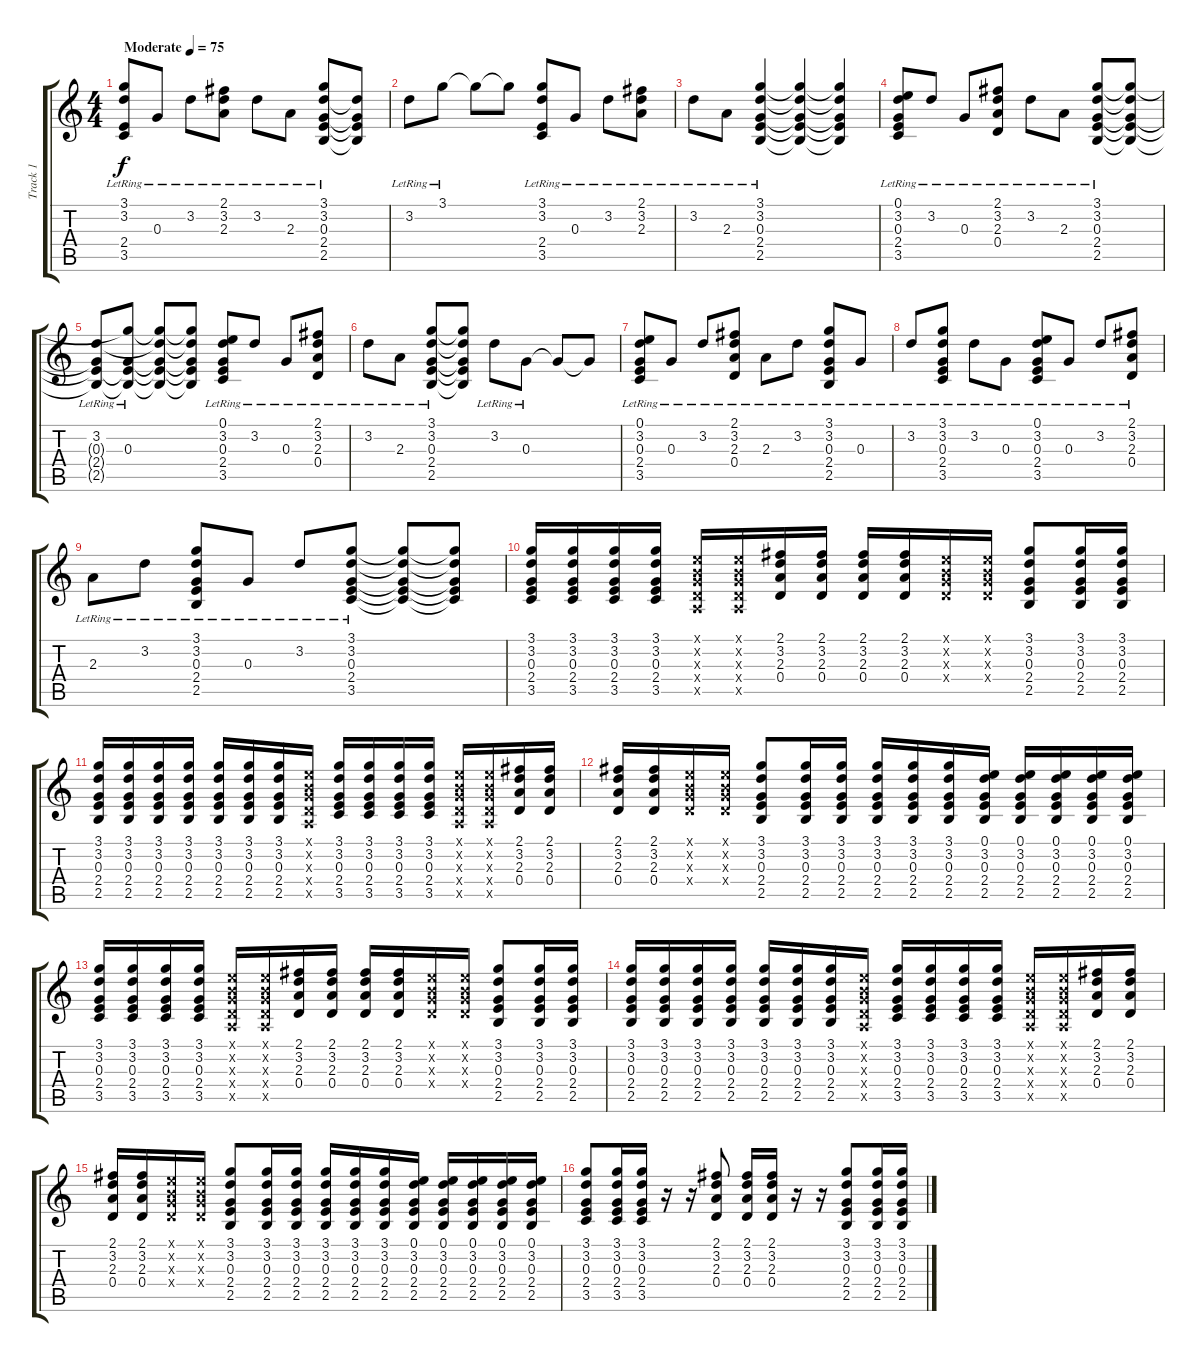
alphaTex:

\track ("Track 1" "Track 1") {instrument electricguitarjazz}
\staff {score tabs}
\tuning (E4 B3 G3 D3 A2 E2) {hide}
\ts (4 4)
\tempo (75 "Moderate")
\clef g2
\ks c
(3.1{lr} 3.2{lr} 2.4{lr} 3.5{lr}).8{dy f instrument electricguitarjazz} 0.3{lr}.8 3.2{lr}.8 (2.1{lr} 3.2{lr} 2.3{lr}).8 3.2{lr}.8 2.3{lr}.8 (3.1{lr} 3.2{lr} 0.3{lr} 2.4{lr} 2.5{lr}).8 (3.2{t} 0.3{t} 2.4{t} 2.5{t}).8 |
3.2{lr}.8 3.1{lr}.8 3.1{t}.8 3.1{t}.8 (3.1{lr} 3.2{lr} 2.4{lr} 3.5{lr}).8 0.3{lr}.8 3.2{lr}.8 (2.1{lr} 3.2{lr} 2.3{lr}).8 |
3.2{lr}.8 2.3{lr}.8 (3.1{lr} 3.2{lr} 0.3{lr} 2.4{lr} 2.5{lr}).4 (3.1{t} 3.2{t} 0.3{t} 2.4{t} 2.5{t}).4 (3.1{t} 3.2{t} 0.3{t} 2.4{t} 2.5{t}).4 |
(0.1{lr} 3.2{lr} 0.3{lr} 2.4{lr} 3.5{lr}).8 3.2{lr}.8 0.3{lr}.8 (2.1{lr} 3.2{lr} 2.3{lr} 0.4).8 3.2{lr}.8 2.3{lr}.8 (3.1{lr} 3.2{lr} 0.3{lr} 2.4{lr} 2.5{lr}).8 (3.1{t} 3.2{t} 0.3{t} 2.4{t} 2.5{t}).8 |
(3.2{lr} 0.3{t} 2.4{t} 2.5{t}).8 (3.1{t} 0.3{lr} 2.4{t} 2.5{t}).8 (3.1{t} 3.2{t} 0.3{t} 2.4{t} 2.5{t}).8 (3.1{t} 3.2{t} 0.3{t} 2.4{t} 2.5{t}).8 (0.1{lr} 3.2{lr} 0.3{lr} 2.4{lr} 3.5{lr}).8 3.2{lr}.8 0.3{lr}.8 (2.1{lr} 3.2{lr} 2.3{lr} 0.4{lr}).8 |
3.2{lr}.8 2.3{lr}.8 (3.1{lr} 3.2{lr} 0.3{lr} 2.4{lr} 2.5{lr}).8 (3.1{t} 3.2{t} 0.3{t} 2.4{t} 2.5{t}).8 3.2{lr}.8 0.3{lr}.8 0.3{t}.8 0.3{t}.8 |
(0.1{lr} 3.2{lr} 0.3{lr} 2.4{lr} 3.5{lr}).8 0.3{lr}.8 3.2{lr}.8 (2.1{lr} 3.2{lr} 2.3{lr} 0.4{lr}).8 2.3{lr}.8 3.2{lr}.8 (3.1{lr} 3.2{lr} 0.3{lr} 2.4{lr} 2.5{lr}).8 0.3{lr}.8 |
3.2{lr}.8 (3.1{lr} 3.2{lr} 0.3{lr} 2.4{lr} 3.5{lr}).8 3.2{lr}.8 0.3{lr}.8 (0.1{lr} 3.2{lr} 0.3{lr} 2.4{lr} 3.5{lr}).8 0.3{lr}.8 3.2{lr}.8 (2.1{lr} 3.2{lr} 2.3{lr} 0.4{lr}).8 |
2.3{lr}.8 3.2{lr}.8 (3.1{lr} 3.2{lr} 0.3{lr} 2.4{lr} 2.5{lr}).8 0.3{lr}.8 3.2{lr}.8 (3.1{lr} 3.2{lr} 0.3{lr} 2.4{lr} 3.5{lr}).8 (3.1{t} 3.2{t} 0.3{t} 2.4{t} 3.5{t}).8 (3.1{t} 3.2{t} 0.3{t} 2.4{t} 3.5{t}).8 |
(3.1 3.2 0.3 2.4 3.5).16 (3.1 3.2 0.3 2.4 3.5).16 (3.1 3.2 0.3 2.4 3.5).16 (3.1 3.2 0.3 2.4 3.5).16 (0.1{x} 0.2{x} 0.3{x} 0.4{x} 0.5{x}).16 (0.1{x} 0.2{x} 0.3{x} 0.4{x} 0.5{x}).16 (2.1 3.2 2.3 0.4).16 (2.1 3.2 2.3 0.4).16 (2.1 3.2 2.3 0.4).16 (2.1 3.2 2.3 0.4).16 (0.1{x} 0.2{x} 0.3{x} 0.4{x}).16 (0.1{x} 0.2{x} 0.3{x} 0.4{x}).16 (3.1 3.2 0.3 2.4 2.5).8 (3.1 3.2 0.3 2.4 2.5).16 (3.1 3.2 0.3 2.4 2.5).16 |
(3.1 3.2 0.3 2.4 2.5).16 (3.1 3.2 0.3 2.4 2.5).16 (3.1 3.2 0.3 2.4 2.5).16 (3.1 3.2 0.3 2.4 2.5).16 (3.1 3.2 0.3 2.4 2.5).16 (3.1 3.2 0.3 2.4 2.5).16 (3.1 3.2 0.3 2.4 2.5).16 (0.1{x} 0.2{x} 0.3{x} 0.4{x} 0.5{x}).16 (3.1 3.2 0.3 2.4 3.5).16 (3.1 3.2 0.3 2.4 3.5).16 (3.1 3.2 0.3 2.4 3.5).16 (3.1 3.2 0.3 2.4 3.5).16 (0.1{x} 0.2{x} 0.3{x} 0.4{x} 0.5{x}).16 (0.1{x} 0.2{x} 0.3{x} 0.4{x} 0.5{x}).16 (2.1 3.2 2.3 0.4).16 (2.1 3.2 2.3 0.4).16 |
(2.1 3.2 2.3 0.4).16 (2.1 3.2 2.3 0.4).16 (0.1{x} 0.2{x} 0.3{x} 0.4{x}).16 (0.1{x} 0.2{x} 0.3{x} 0.4{x}).16 (3.1 3.2 0.3 2.4 2.5).8 (3.1 3.2 0.3 2.4 2.5).16 (3.1 3.2 0.3 2.4 2.5).16 (3.1 3.2 0.3 2.4 2.5).16 (3.1 3.2 0.3 2.4 2.5).16 (3.1 3.2 0.3 2.4 2.5).16 (0.1 3.2 0.3 2.4 2.5).16 (0.1 3.2 0.3 2.4 2.5).16 (0.1 3.2 0.3 2.4 2.5).16 (0.1 3.2 0.3 2.4 2.5).16 (0.1 3.2 0.3 2.4 2.5).16 |
(3.1 3.2 0.3 2.4 3.5).16 (3.1 3.2 0.3 2.4 3.5).16 (3.1 3.2 0.3 2.4 3.5).16 (3.1 3.2 0.3 2.4 3.5).16 (0.1{x} 0.2{x} 0.3{x} 0.4{x} 0.5{x}).16 (0.1{x} 0.2{x} 0.3{x} 0.4{x} 0.5{x}).16 (2.1 3.2 2.3 0.4).16 (2.1 3.2 2.3 0.4).16 (2.1 3.2 2.3 0.4).16 (2.1 3.2 2.3 0.4).16 (0.1{x} 0.2{x} 0.3{x} 0.4{x}).16 (0.1{x} 0.2{x} 0.3{x} 0.4{x}).16 (3.1 3.2 0.3 2.4 2.5).8 (3.1 3.2 0.3 2.4 2.5).16 (3.1 3.2 0.3 2.4 2.5).16 |
(3.1 3.2 0.3 2.4 2.5).16 (3.1 3.2 0.3 2.4 2.5).16 (3.1 3.2 0.3 2.4 2.5).16 (3.1 3.2 0.3 2.4 2.5).16 (3.1 3.2 0.3 2.4 2.5).16 (3.1 3.2 0.3 2.4 2.5).16 (3.1 3.2 0.3 2.4 2.5).16 (0.1{x} 0.2{x} 0.3{x} 0.4{x} 0.5{x}).16 (3.1 3.2 0.3 2.4 3.5).16 (3.1 3.2 0.3 2.4 3.5).16 (3.1 3.2 0.3 2.4 3.5).16 (3.1 3.2 0.3 2.4 3.5).16 (0.1{x} 0.2{x} 0.3{x} 0.4{x} 0.5{x}).16 (0.1{x} 0.2{x} 0.3{x} 0.4{x} 0.5{x}).16 (2.1 3.2 2.3 0.4).16 (2.1 3.2 2.3 0.4).16 |
(2.1 3.2 2.3 0.4).16 (2.1 3.2 2.3 0.4).16 (0.1{x} 0.2{x} 0.3{x} 0.4{x}).16 (0.1{x} 0.2{x} 0.3{x} 0.4{x}).16 (3.1 3.2 0.3 2.4 2.5).8 (3.1 3.2 0.3 2.4 2.5).16 (3.1 3.2 0.3 2.4 2.5).16 (3.1 3.2 0.3 2.4 2.5).16 (3.1 3.2 0.3 2.4 2.5).16 (3.1 3.2 0.3 2.4 2.5).16 (0.1 3.2 0.3 2.4 2.5).16 (0.1 3.2 0.3 2.4 2.5).16 (0.1 3.2 0.3 2.4 2.5).16 (0.1 3.2 0.3 2.4 2.5).16 (0.1 3.2 0.3 2.4 2.5).16 |
(3.1 3.2 0.3 2.4 3.5).8 (3.1 3.2 0.3 2.4 3.5).16 (3.1 3.2 0.3 2.4 3.5).16 r.16 r.16 (2.1 3.2 2.3 0.4).8 (2.1 3.2 2.3 0.4).16 (2.1 3.2 2.3 0.4).16 r.16 r.16 (3.1 3.2 0.3 2.4 2.5).8 (3.1 3.2 0.3 2.4 2.5).16 (3.1 3.2 0.3 2.4 2.5).16
